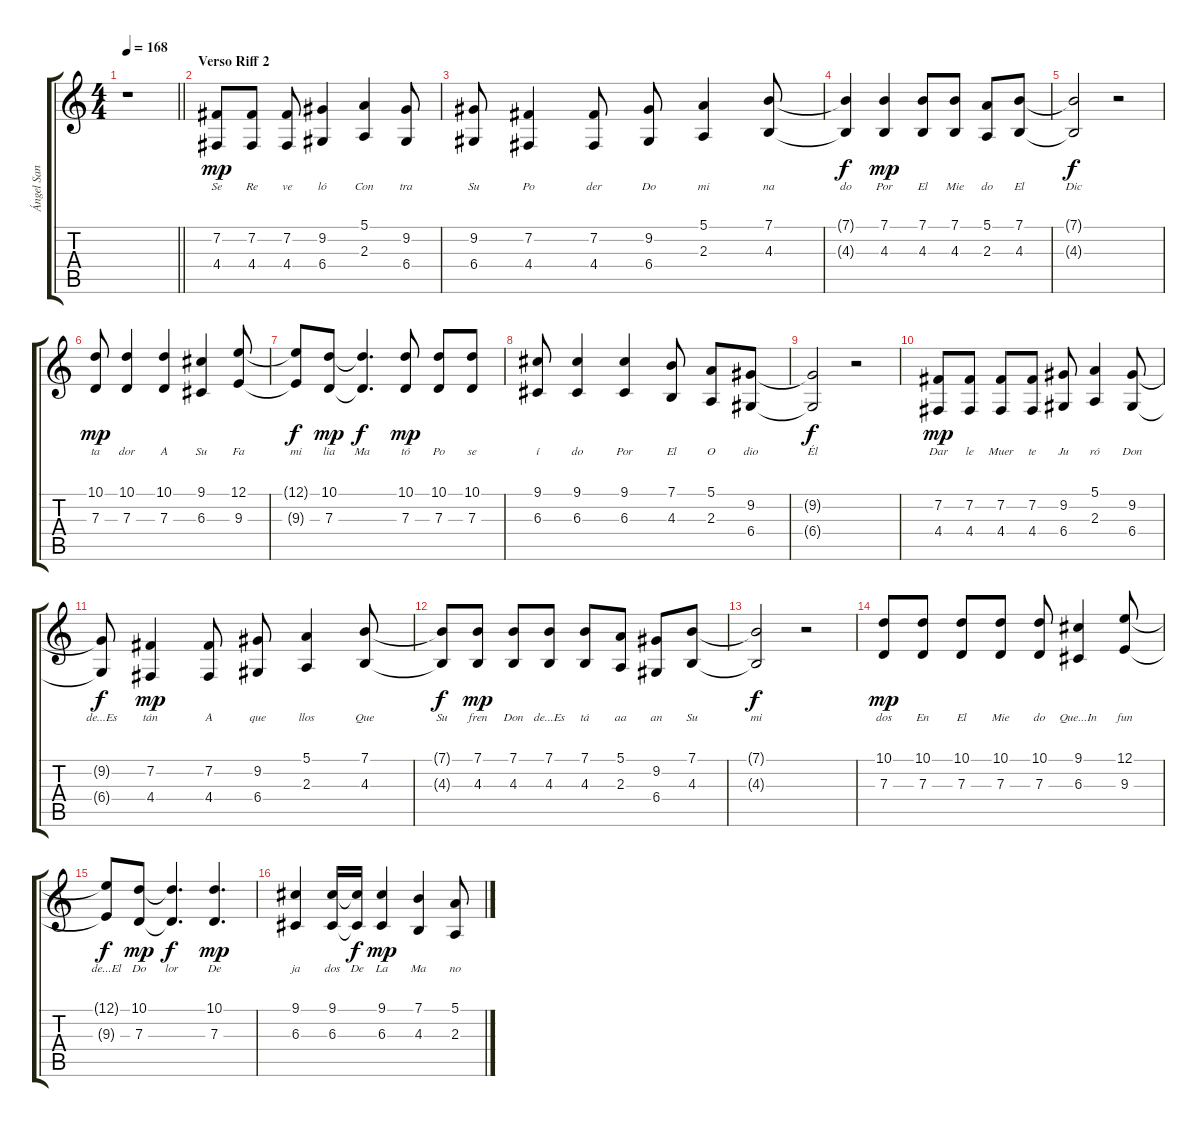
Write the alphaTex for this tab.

\track ("Ángel San Juan (Voz)" "Ángel San ") {instrument lead2sawtooth}
\staff {score tabs}
\tuning (E4 B3 G3 D3 A2 E2) {hide}
\ts (4 4)
\tempo 168
\clef g2
\barLineRight lightlight
\ks c
r.1{dy f} |
\section ("" "Verso Riff 2")
(7.2 4.4).8{lyrics (0 "Se") lyrics (1 "") lyrics (2 "") lyrics (3 "") lyrics (4 "") dy mp volume 13} (7.2 4.4).8{lyrics (0 "Re") lyrics (1 "") lyrics (2 "") lyrics (3 "") lyrics (4 "")} (7.2 4.4).8{lyrics (0 "ve") lyrics (1 "") lyrics (2 "") lyrics (3 "") lyrics (4 "")} (9.2 6.4).4{lyrics (0 "ló") lyrics (1 "") lyrics (2 "") lyrics (3 "") lyrics (4 "")} (5.1 2.3).4{lyrics (0 "Con") lyrics (1 "") lyrics (2 "") lyrics (3 "") lyrics (4 "")} (9.2 6.4).8{lyrics (0 "tra") lyrics (1 "") lyrics (2 "") lyrics (3 "") lyrics (4 "")} |
(9.2 6.4).8{lyrics (0 "Su") lyrics (1 "") lyrics (2 "") lyrics (3 "") lyrics (4 "")} (7.2 4.4).4{lyrics (0 "Po") lyrics (1 "") lyrics (2 "") lyrics (3 "") lyrics (4 "")} (7.2 4.4).8{lyrics (0 "der") lyrics (1 "") lyrics (2 "") lyrics (3 "") lyrics (4 "")} (9.2 6.4).8{lyrics (0 "Do") lyrics (1 "") lyrics (2 "") lyrics (3 "") lyrics (4 "")} (5.1 2.3).4{lyrics (0 "mi") lyrics (1 "") lyrics (2 "") lyrics (3 "") lyrics (4 "")} (7.1 4.3).8{lyrics (0 "na") lyrics (1 "") lyrics (2 "") lyrics (3 "") lyrics (4 "")} |
(7.1{t} 4.3{t}).4{lyrics (0 "do") lyrics (1 "") lyrics (2 "") lyrics (3 "") lyrics (4 "") dy f} (7.1 4.3).4{lyrics (0 "Por") lyrics (1 "") lyrics (2 "") lyrics (3 "") lyrics (4 "") dy mp} (7.1 4.3).8{lyrics (0 "El") lyrics (1 "") lyrics (2 "") lyrics (3 "") lyrics (4 "")} (7.1 4.3).8{lyrics (0 "Mie") lyrics (1 "") lyrics (2 "") lyrics (3 "") lyrics (4 "")} (5.1 2.3).8{lyrics (0 "do") lyrics (1 "") lyrics (2 "") lyrics (3 "") lyrics (4 "")} (7.1 4.3).8{lyrics (0 "El") lyrics (1 "") lyrics (2 "") lyrics (3 "") lyrics (4 "")} |
(7.1{t} 4.3{t}).2{lyrics (0 "Dic") lyrics (1 "") lyrics (2 "") lyrics (3 "") lyrics (4 "") dy f} r.2 |
(10.1 7.3).8{lyrics (0 "ta") lyrics (1 "") lyrics (2 "") lyrics (3 "") lyrics (4 "") dy mp} (10.1 7.3).4{lyrics (0 "dor") lyrics (1 "") lyrics (2 "") lyrics (3 "") lyrics (4 "")} (10.1 7.3).4{lyrics (0 "A") lyrics (1 "") lyrics (2 "") lyrics (3 "") lyrics (4 "")} (9.1 6.3).4{lyrics (0 "Su") lyrics (1 "") lyrics (2 "") lyrics (3 "") lyrics (4 "")} (12.1 9.3).8{lyrics (0 "Fa") lyrics (1 "") lyrics (2 "") lyrics (3 "") lyrics (4 "")} |
(12.1{t} 9.3{t}).8{lyrics (0 "mi") lyrics (1 "") lyrics (2 "") lyrics (3 "") lyrics (4 "") dy f} (10.1 7.3).8{lyrics (0 "lia") lyrics (1 "") lyrics (2 "") lyrics (3 "") lyrics (4 "") dy mp} (10.1{t} 7.3{t}).4{d lyrics (0 "Ma") lyrics (1 "") lyrics (2 "") lyrics (3 "") lyrics (4 "") dy f} (10.1 7.3).8{lyrics (0 "tó") lyrics (1 "") lyrics (2 "") lyrics (3 "") lyrics (4 "") dy mp} (10.1 7.3).8{lyrics (0 "Po") lyrics (1 "") lyrics (2 "") lyrics (3 "") lyrics (4 "")} (10.1 7.3).8{lyrics (0 "se") lyrics (1 "") lyrics (2 "") lyrics (3 "") lyrics (4 "")} |
(9.1 6.3).8{lyrics (0 "í") lyrics (1 "") lyrics (2 "") lyrics (3 "") lyrics (4 "")} (9.1 6.3).4{lyrics (0 "do") lyrics (1 "") lyrics (2 "") lyrics (3 "") lyrics (4 "")} (9.1 6.3).4{lyrics (0 "Por") lyrics (1 "") lyrics (2 "") lyrics (3 "") lyrics (4 "")} (7.1 4.3).8{lyrics (0 "El") lyrics (1 "") lyrics (2 "") lyrics (3 "") lyrics (4 "")} (5.1 2.3).8{lyrics (0 "O") lyrics (1 "") lyrics (2 "") lyrics (3 "") lyrics (4 "")} (9.2 6.4).8{lyrics (0 "dio") lyrics (1 "") lyrics (2 "") lyrics (3 "") lyrics (4 "")} |
(9.2{t} 6.4{t}).2{lyrics (0 "Él") lyrics (1 "") lyrics (2 "") lyrics (3 "") lyrics (4 "") dy f} r.2 |
(7.2 4.4).8{lyrics (0 "Dar") lyrics (1 "") lyrics (2 "") lyrics (3 "") lyrics (4 "") dy mp} (7.2 4.4).8{lyrics (0 "le") lyrics (1 "") lyrics (2 "") lyrics (3 "") lyrics (4 "")} (7.2 4.4).8{lyrics (0 "Muer") lyrics (1 "") lyrics (2 "") lyrics (3 "") lyrics (4 "")} (7.2 4.4).8{lyrics (0 "te") lyrics (1 "") lyrics (2 "") lyrics (3 "") lyrics (4 "")} (9.2 6.4).8{lyrics (0 "Ju") lyrics (1 "") lyrics (2 "") lyrics (3 "") lyrics (4 "")} (5.1 2.3).4{lyrics (0 "ró") lyrics (1 "") lyrics (2 "") lyrics (3 "") lyrics (4 "")} (9.2 6.4).8{lyrics (0 "Don") lyrics (1 "") lyrics (2 "") lyrics (3 "") lyrics (4 "")} |
(9.2{t} 6.4{t}).8{lyrics (0 "de...Es") lyrics (1 "") lyrics (2 "") lyrics (3 "") lyrics (4 "") dy f} (7.2 4.4).4{lyrics (0 "tán") lyrics (1 "") lyrics (2 "") lyrics (3 "") lyrics (4 "") dy mp} (7.2 4.4).8{lyrics (0 "A") lyrics (1 "") lyrics (2 "") lyrics (3 "") lyrics (4 "")} (9.2 6.4).8{lyrics (0 "que") lyrics (1 "") lyrics (2 "") lyrics (3 "") lyrics (4 "")} (5.1 2.3).4{lyrics (0 "llos") lyrics (1 "") lyrics (2 "") lyrics (3 "") lyrics (4 "")} (7.1 4.3).8{lyrics (0 "Que") lyrics (1 "") lyrics (2 "") lyrics (3 "") lyrics (4 "")} |
(7.1{t} 4.3{t}).8{lyrics (0 "Su") lyrics (1 "") lyrics (2 "") lyrics (3 "") lyrics (4 "") dy f} (7.1 4.3).8{lyrics (0 "fren") lyrics (1 "") lyrics (2 "") lyrics (3 "") lyrics (4 "") dy mp} (7.1 4.3).8{lyrics (0 "Don") lyrics (1 "") lyrics (2 "") lyrics (3 "") lyrics (4 "")} (7.1 4.3).8{lyrics (0 "de...Es") lyrics (1 "") lyrics (2 "") lyrics (3 "") lyrics (4 "")} (7.1 4.3).8{lyrics (0 "tá") lyrics (1 "") lyrics (2 "") lyrics (3 "") lyrics (4 "")} (5.1 2.3).8{lyrics (0 "aa") lyrics (1 "") lyrics (2 "") lyrics (3 "") lyrics (4 "")} (9.2 6.4).8{lyrics (0 "an") lyrics (1 "") lyrics (2 "") lyrics (3 "") lyrics (4 "")} (7.1 4.3).8{lyrics (0 "Su") lyrics (1 "") lyrics (2 "") lyrics (3 "") lyrics (4 "")} |
(7.1{t} 4.3{t}).2{lyrics (0 "mi") lyrics (1 "") lyrics (2 "") lyrics (3 "") lyrics (4 "") dy f} r.2 |
(10.1 7.3).8{lyrics (0 "dos") lyrics (1 "") lyrics (2 "") lyrics (3 "") lyrics (4 "") dy mp} (10.1 7.3).8{lyrics (0 "En") lyrics (1 "") lyrics (2 "") lyrics (3 "") lyrics (4 "")} (10.1 7.3).8{lyrics (0 "El") lyrics (1 "") lyrics (2 "") lyrics (3 "") lyrics (4 "")} (10.1 7.3).8{lyrics (0 "Mie") lyrics (1 "") lyrics (2 "") lyrics (3 "") lyrics (4 "")} (10.1 7.3).8{lyrics (0 "do") lyrics (1 "") lyrics (2 "") lyrics (3 "") lyrics (4 "")} (9.1 6.3).4{lyrics (0 "Que...In") lyrics (1 "") lyrics (2 "") lyrics (3 "") lyrics (4 "")} (12.1 9.3).8{lyrics (0 "fun") lyrics (1 "") lyrics (2 "") lyrics (3 "") lyrics (4 "")} |
(12.1{t} 9.3{t}).8{lyrics (0 "de...El") lyrics (1 "") lyrics (2 "") lyrics (3 "") lyrics (4 "") dy f} (10.1 7.3).8{lyrics (0 "Do") lyrics (1 "") lyrics (2 "") lyrics (3 "") lyrics (4 "") dy mp} (10.1{t} 7.3{t}).4{d lyrics (0 "lor") lyrics (1 "") lyrics (2 "") lyrics (3 "") lyrics (4 "") dy f} (10.1 7.3).4{d lyrics (0 "De") lyrics (1 "") lyrics (2 "") lyrics (3 "") lyrics (4 "") dy mp} |
(9.1 6.3).4{lyrics (0 "ja") lyrics (1 "") lyrics (2 "") lyrics (3 "") lyrics (4 "")} (9.1 6.3).16{lyrics (0 "dos") lyrics (1 "") lyrics (2 "") lyrics (3 "") lyrics (4 "")} (9.1{t} 6.3{t}).16{lyrics (0 "De") lyrics (1 "") lyrics (2 "") lyrics (3 "") lyrics (4 "") dy f} (9.1 6.3).4{lyrics (0 "La") lyrics (1 "") lyrics (2 "") lyrics (3 "") lyrics (4 "") dy mp} (7.1 4.3).4{lyrics (0 "Ma") lyrics (1 "") lyrics (2 "") lyrics (3 "") lyrics (4 "")} (5.1 2.3).8{lyrics (0 "no") lyrics (1 "") lyrics (2 "") lyrics (3 "") lyrics (4 "")}
